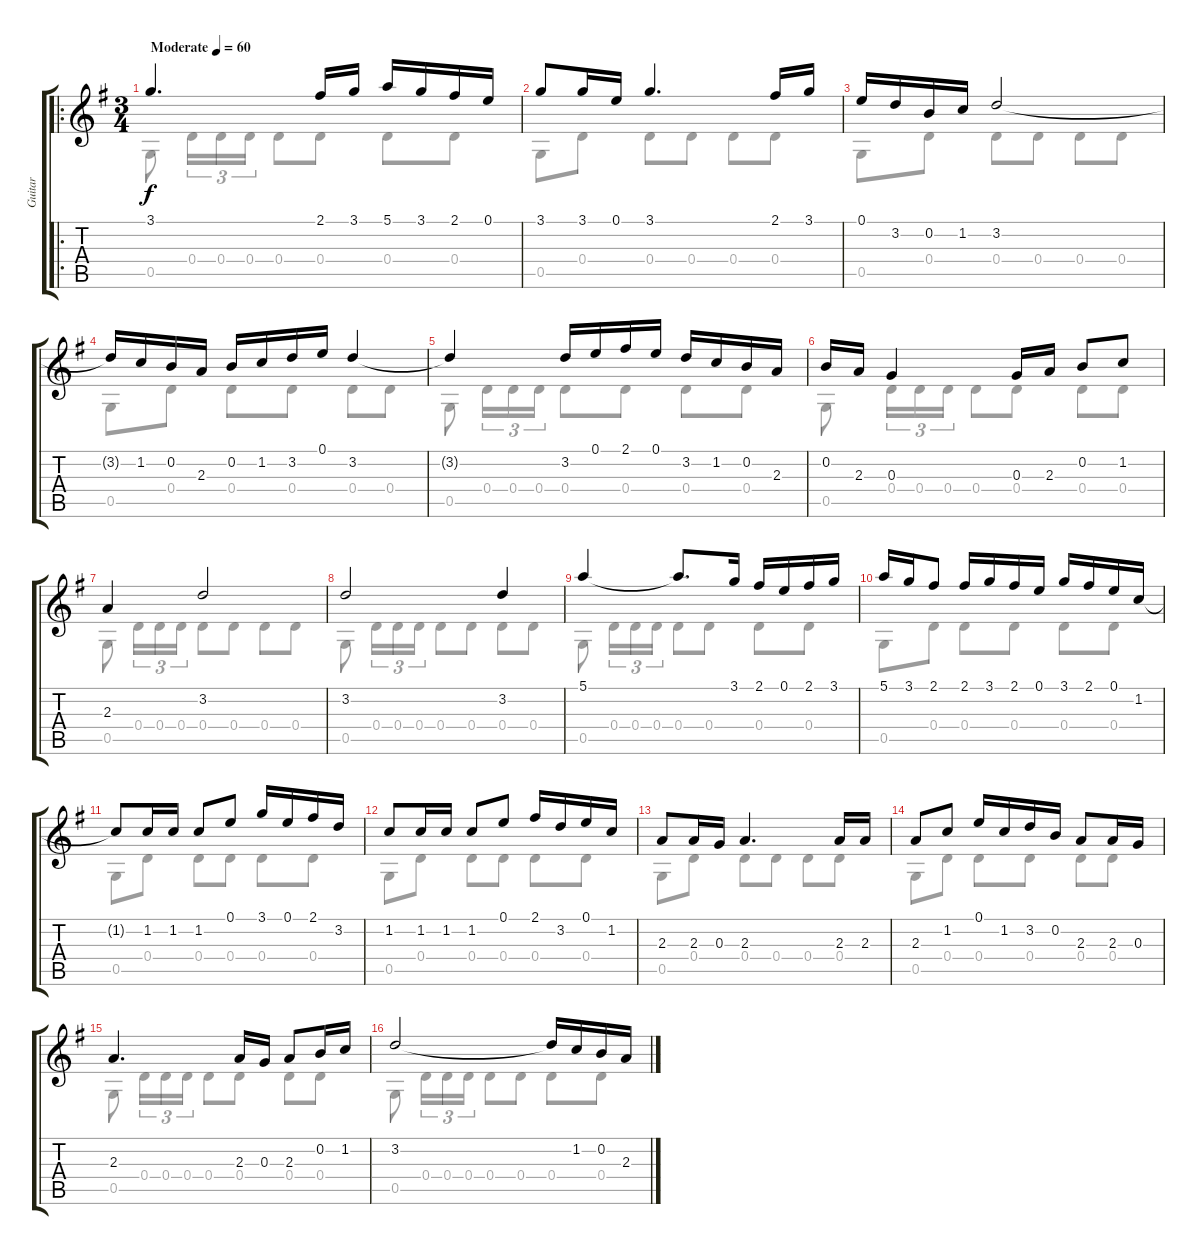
\track ("Guitar" "Guitar") {instrument acousticguitarnylon}
\staff {score tabs}
\tuning (E4 B3 G3 D3 G2 E2) {hide}
\voice
\ro
\ts (3 4)
\tempo (60 "Moderate")
\clef g2
\ks g
3.1.4{d dy f instrument acousticguitarnylon} 2.1.16 3.1.16 5.1.16 3.1.16 2.1.16 0.1.16 |
3.1.8 3.1.16 0.1.16 3.1.4{d} 2.1.16 3.1.16 |
0.1.16 3.2.16 0.2.16 1.2.16 3.2.2 |
3.2{t}.16 1.2.16 0.2.16 2.3.16 0.2.16 1.2.16 3.2.16 0.1.16 3.2.4 |
3.2{t}.4 3.2.16 0.1.16 2.1.16 0.1.16 3.2.16 1.2.16 0.2.16 2.3.16 |
0.2.16 2.3.16 0.3.4 0.3.16 2.3.16 0.2.8 1.2.8 |
2.3.4 3.2.2 |
3.2.2 3.2.4 |
5.1.4 5.1{t}.8{d} 3.1.16 2.1.16 0.1.16 2.1.16 3.1.16 |
5.1.16 3.1.16 2.1.8 2.1.16 3.1.16 2.1.16 0.1.16 3.1.16 2.1.16 0.1.16 1.2.16 |
1.2{t}.8 1.2.16 1.2.16 1.2.8 0.1.8 3.1.16 0.1.16 2.1.16 3.2.16 |
1.2.8 1.2.16 1.2.16 1.2.8 0.1.8 2.1.16 3.2.16 0.1.16 1.2.16 |
2.3.8 2.3.16 0.3.16 2.3.4{d} 2.3.16 2.3.16 |
2.3.8 1.2.8 0.1.16 1.2.16 3.2.16 0.2.16 2.3.8 2.3.16 0.3.16 |
2.3.4{d} 2.3.16 0.3.16 2.3.8 0.2.16 1.2.16 |
3.2.2 3.2{t}.16 1.2.16 0.2.16 2.3.16
\voice
\clef g2
\ottava regular
\simile none
\ks g
0.5.8{dy f} 0.4.16{tu (3 2)} 0.4.16{tu (3 2)} 0.4.16{tu (3 2)} 0.4.8 0.4.8 0.4.8 0.4.8 |
0.5.8 0.4.8 0.4.8 0.4.8 0.4.8 0.4.8 |
0.5.8 0.4.8 0.4.8 0.4.8 0.4.8 0.4.8 |
0.5.8 0.4.8 0.4.8 0.4.8 0.4.8 0.4.8 |
0.5.8 0.4.16{tu (3 2)} 0.4.16{tu (3 2)} 0.4.16{tu (3 2)} 0.4.8 0.4.8 0.4.8 0.4.8 |
0.5.8 0.4.16{tu (3 2)} 0.4.16{tu (3 2)} 0.4.16{tu (3 2)} 0.4.8 0.4.8 0.4.8 0.4.8 |
0.5.8 0.4.16{tu (3 2)} 0.4.16{tu (3 2)} 0.4.16{tu (3 2)} 0.4.8 0.4.8 0.4.8 0.4.8 |
0.5.8 0.4.16{tu (3 2)} 0.4.16{tu (3 2)} 0.4.16{tu (3 2)} 0.4.8 0.4.8 0.4.8 0.4.8 |
0.5.8 0.4.16{tu (3 2)} 0.4.16{tu (3 2)} 0.4.16{tu (3 2)} 0.4.8 0.4.8 0.4.8 0.4.8 |
0.5.8 0.4.8 0.4.8 0.4.8 0.4.8 0.4.8 |
0.5.8 0.4.8 0.4.8 0.4.8 0.4.8 0.4.8 |
0.5.8 0.4.8 0.4.8 0.4.8 0.4.8 0.4.8 |
0.5.8 0.4.8 0.4.8 0.4.8 0.4.8 0.4.8 |
0.5.8 0.4.8 0.4.8 0.4.8 0.4.8 0.4.8 |
0.5.8 0.4.16{tu (3 2)} 0.4.16{tu (3 2)} 0.4.16{tu (3 2)} 0.4.8 0.4.8 0.4.8 0.4.8 |
0.5.8 0.4.16{tu (3 2)} 0.4.16{tu (3 2)} 0.4.16{tu (3 2)} 0.4.8 0.4.8 0.4.8 0.4.8
